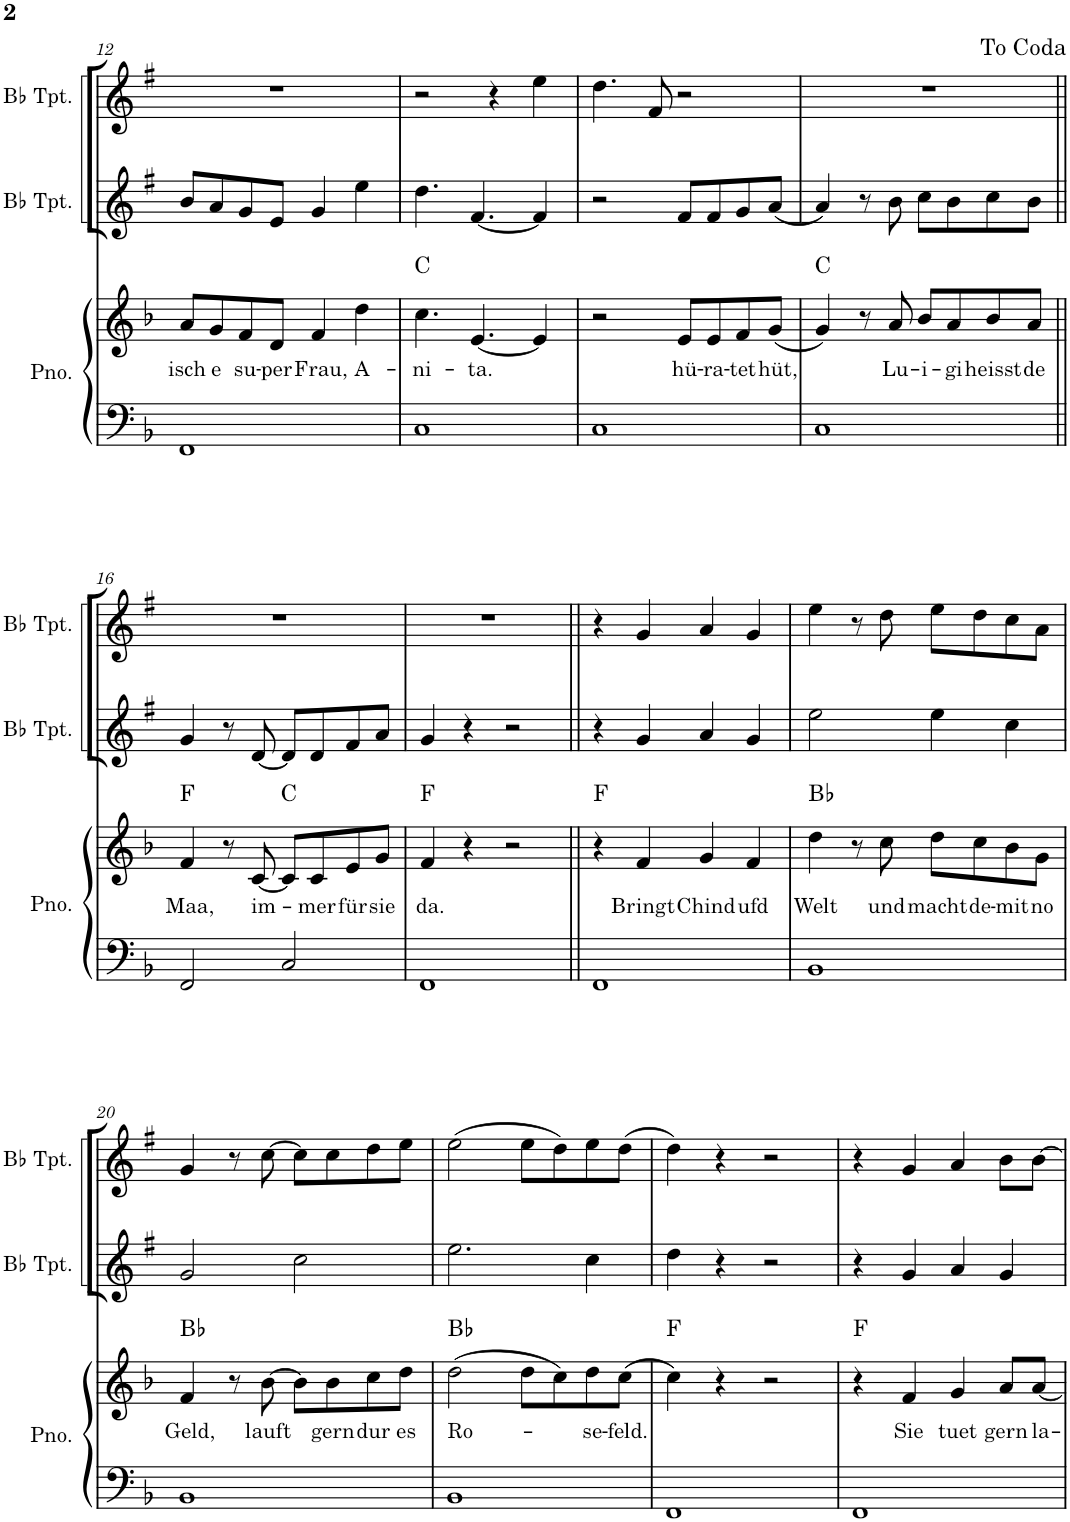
**kern	**kern	**text	**harte	**kern	**kern
*part3	*part3	*part3	*part3	*part2	*part1
*staff4	*staff3	*staff3	*	*staff2	*staff1
*I"Piano	*	*	*	*I"Bb Trumpet	*I"Bb Trumpet
*I'Pno.	*	*	*	*I'Bb Tpt.	*I'Bb Tpt.
!!LO:PB:g=z
*clefF4	*clefG2	*	*	*clefG2	*clefG2
*	*	*	*	*Trd1c2	*Trd1c2
*k[b-]	*k[b-]	*	*	*k[f#]	*k[f#]
*M4/4	*M4/4	*	*	*M4/4	*M4/4
=12	=12	=12	=12	=12	=12
!	!	!LO:LY:b	!	!	!
1FF	8a/L	isch	.	8b/L	1r
!	!	!LO:LY:b	!	!	!
.	8g/	e	.	8a/	.
!	!	!LO:LY:b	!	!	!
.	8f/	su-	.	8g/	.
!	!	!LO:LY:b	!	!	!
.	8d/J	-per	.	8e/J	.
!	!	!LO:LY:b	!	!	!
.	4f/	Frau,	.	4g/	.
!	!	!LO:LY:b	!	!	!
.	4dd\	A-	.	4ee\	.
=13	=13	=13	=13	=13	=13
!	!	!LO:LY:b	!	!	!
1C	4.cc\	-ni-	C:maj	4.dd\	2r
!	!	!LO:LY:b	!	!	!
.	[4.e/	-ta.	.	[4.f#/	.
.	.	.	.	.	4r
.	4e/]	.	.	4f#/]	4ee\
=14	=14	=14	=14	=14	=14
1C	2r	.	.	2r	4.dd\
.	.	.	.	.	8f#/
!	!	!LO:LY:b	!	!	!
.	8e/L	hü-	.	8f#/L	2r
!	!	!LO:LY:b	!	!	!
.	8e/	-ra-	.	8f#/	.
!	!	!LO:LY:b	!	!	!
.	8f/	-tet	.	8g/	.
!	!	!LO:LY:b	!	!	!
.	(8g/J	hüt,	.	(8a/J	.
=15	=15	=15	=15	=15	=15
1C	4g/)	.	C:maj	4a/)	1r
.	8r	.	.	8r	.
!	!	!LO:LY:b	!	!	!
.	8a/	Lu-	.	8b\	.
!	!	!LO:LY:b	!	!	!
.	8b-/L	-i-	.	8cc\L	.
!	!	!LO:LY:b	!	!	!
.	8a/	-gi	.	8b\	.
!	!	!LO:LY:b	!	!	!
.	8b-/	heisst	.	8cc\	.
!	!	!LO:LY:b	!	!	!
.	8a/J	de	.	8b\J	.
!!LO:LB:g=z
=16||	=16||	=16||	=16||	=16||	=16||
!	!	!LO:LY:b	!	!	!
2FF/	4f/	Maa,	F:maj	4g/	1r
.	8r	.	.	8r	.
!	!	!LO:LY:b	!	!	!
.	[8c/	im-	.	[8d/	.
2C/	8c/L]	.	C:maj	8d/L]	.
!	!	!LO:LY:b	!	!	!
.	8c/	-mer	.	8d/	.
!	!	!LO:LY:b	!	!	!
.	8e/	für	.	8f#/	.
!	!	!LO:LY:b	!	!	!
.	8g/J	sie	.	8a/J	.
=17	=17	=17	=17	=17	=17
!	!	!LO:LY:b	!	!	!
1FF	4f/	da.	F:maj	4g/	1r
.	4r	.	.	4r	.
.	2r	.	.	2r	.
=18||	=18||	=18||	=18||	=18||	=18||
1FF	4r	.	F:maj	4r	4r
!	!	!LO:LY:b	!	!	!
.	4f/	Bringt	.	4g/	4g/
!	!	!LO:LY:b	!	!	!
.	4g/	Chind	.	4a/	4a/
!	!	!LO:LY:b	!	!	!
.	4f/	ufd	.	4g/	4g/
=19	=19	=19	=19	=19	=19
!	!	!LO:LY:b	!	!	!
1BB-	4dd\	Welt	Bb:maj	2ee\	4ee\
.	8r	.	.	.	8r
!	!	!LO:LY:b	!	!	!
.	8cc\	und	.	.	8dd\
!	!	!LO:LY:b	!	!	!
.	8dd\L	macht	.	4ee\	8ee\L
!	!	!LO:LY:b	!	!	!
.	8cc\	de-	.	.	8dd\
!	!	!LO:LY:b	!	!	!
.	8b-\	-mit	.	4cc\	8cc\
!	!	!LO:LY:b	!	!	!
.	8g\J	no	.	.	8a\J
!!LO:LB:g=z
=20	=20	=20	=20	=20	=20
!	!	!LO:LY:b	!	!	!
1BB-	4f/	Geld,	Bb:maj	2g/	4g/
.	8r	.	.	.	8r
!	!	!LO:LY:b	!	!	!
.	[8b-\	lauft	.	.	[8cc\
.	8b-\L]	.	.	2cc\	8cc\L]
!	!	!LO:LY:b	!	!	!
.	8b-\	gern	.	.	8cc\
!	!	!LO:LY:b	!	!	!
.	8cc\	dur	.	.	8dd\
!	!	!LO:LY:b	!	!	!
.	8dd\J	es	.	.	8ee\J
=21	=21	=21	=21	=21	=21
!	!	!LO:LY:b	!	!	!
1BB-	(2dd\	Ro-	Bb:maj	2.ee\	(2ee\
.	8dd\L	.	.	.	8ee\L
.	8cc\)	.	.	.	8dd\)
!	!	!LO:LY:b	!	!	!
.	8dd\	-se-	.	4cc\	8ee\
!	!	!LO:LY:b	!	!	!
.	(8cc\J	-feld.	.	.	(8dd\J
=22	=22	=22	=22	=22	=22
1FF	4cc\)	.	F:maj	4dd\	4dd\)
.	4r	.	.	4r	4r
.	2r	.	.	2r	2r
=23	=23	=23	=23	=23	=23
1FF	4r	.	F:maj	4r	4r
!	!	!LO:LY:b	!	!	!
.	4f/	Sie	.	4g/	4g/
!	!	!LO:LY:b	!	!	!
.	4g/	tuet	.	4a/	4a/
!	!	!LO:LY:b	!	!	!
.	8a/L	gern	.	4g/	8b\L
!	!	!LO:LY:b	!	!	!
.	[8a/J	la-	.	.	[8b\J
=	=	=	=	=	=
*-	*-	*-	*-	*-	*-
